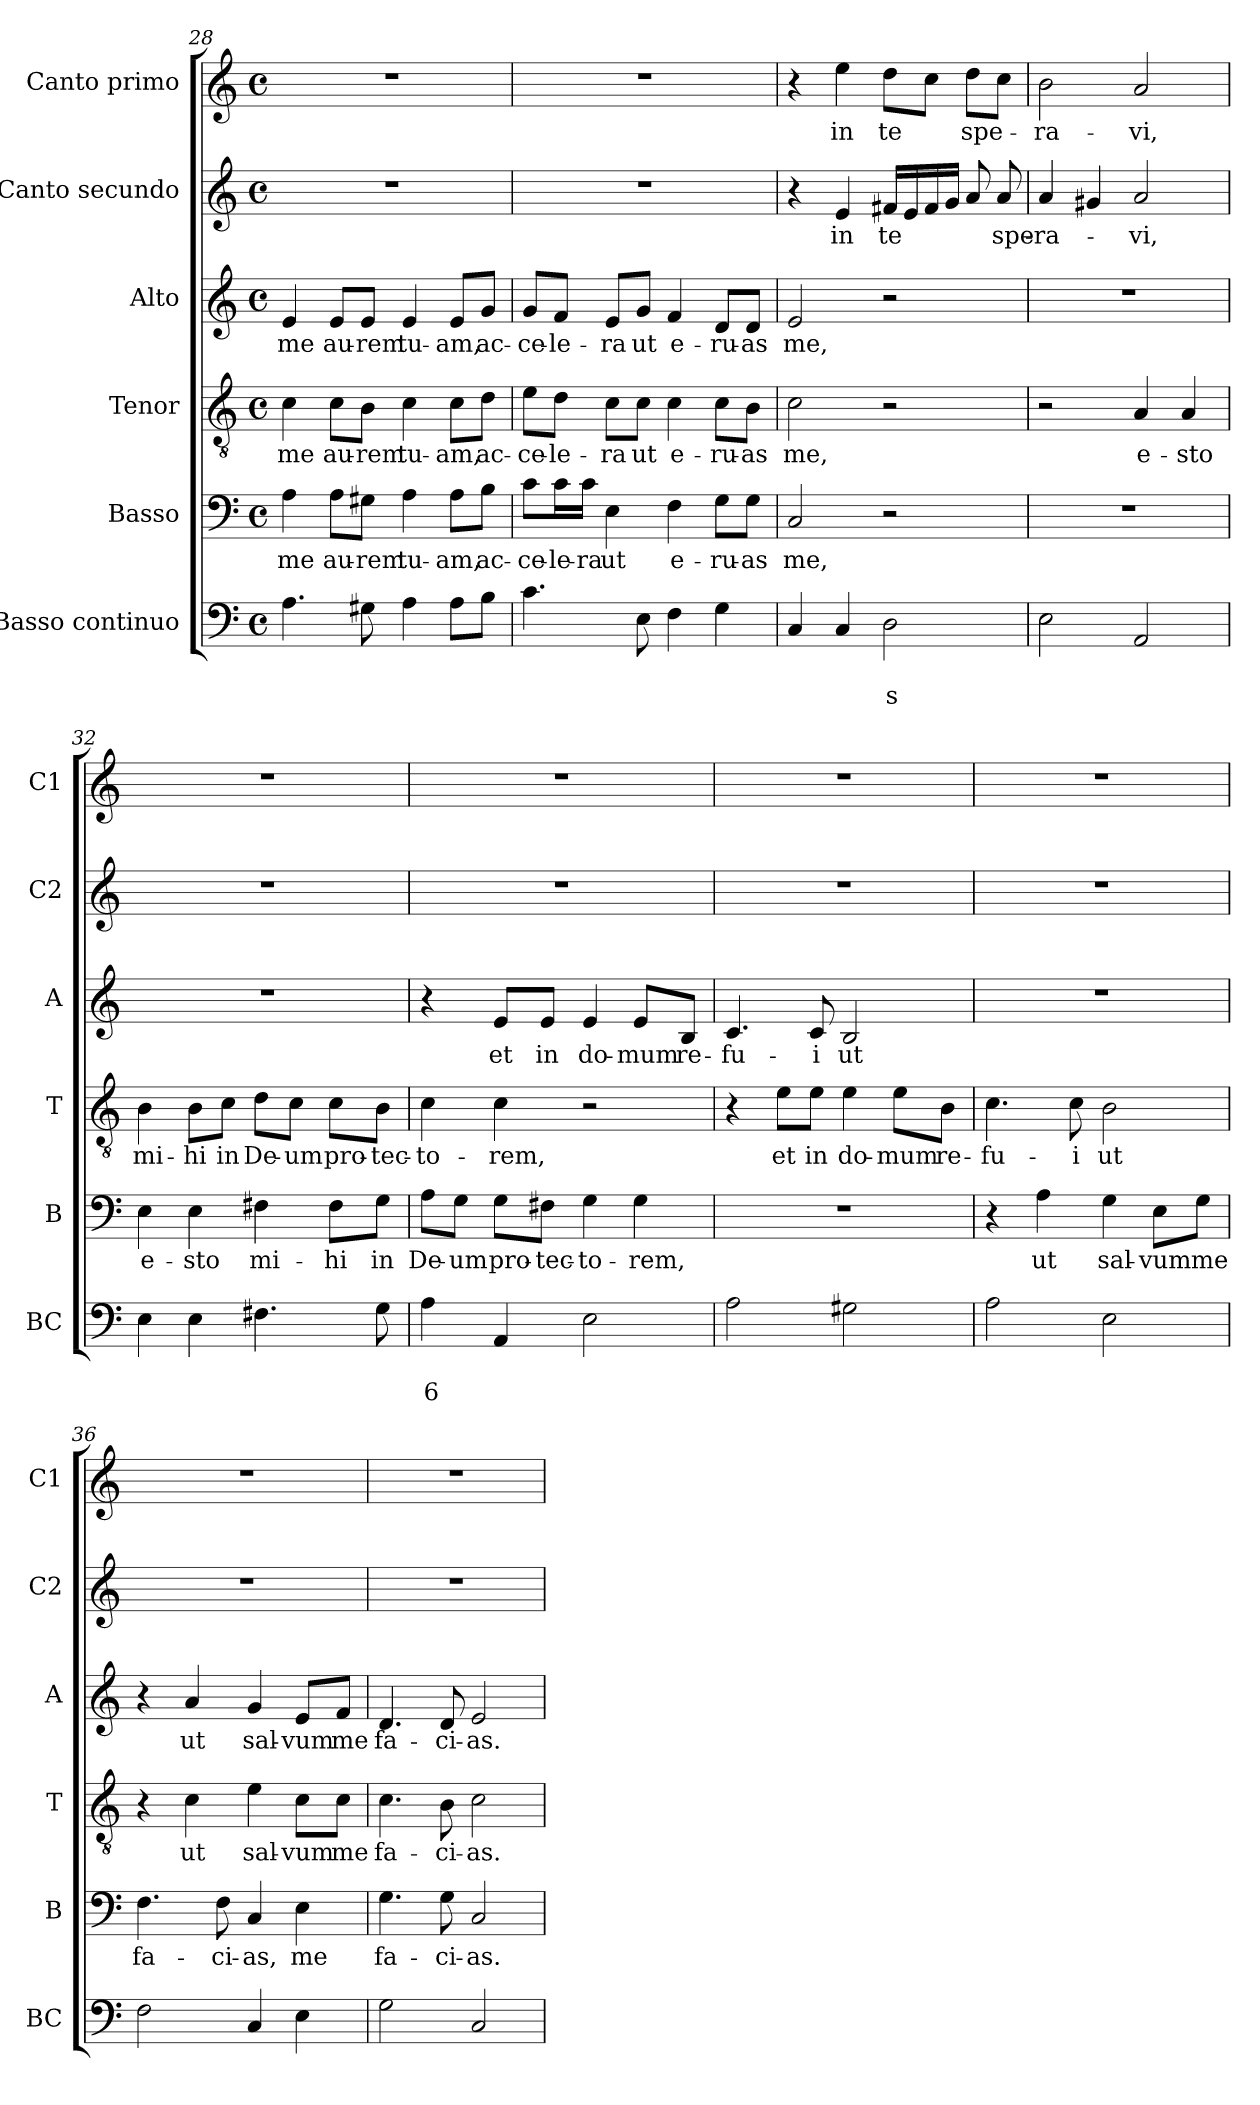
**kern	**text	**text	**kern	**text	**kern	**text	**kern	**text	**kern	**text	**kern	**text
*part6	*part6	*part6	*part5	*part5	*part4	*part4	*part3	*part3	*part2	*part2	*part1	*part1
*staff6	*staff6	*staff6	*staff5	*staff5	*staff4	*staff4	*staff3	*staff3	*staff2	*staff2	*staff1	*staff1
*I"Basso continuo	*	*	*I"Basso	*	*I"Tenor	*	*I"Alto	*	*I"Canto secundo	*	*I"Canto primo	*
*I'BC	*	*	*I'B	*	*I'T	*	*I'A	*	*I'C2	*	*I'C1	*
*clefF4	*	*	*clefF4	*	*clefGv2	*	*clefG2	*	*clefG2	*	*clefG2	*
*k[]	*	*	*k[]	*	*k[]	*	*k[]	*	*k[]	*	*k[]	*
*C:	*	*	*C:	*	*C:	*	*C:	*	*C:	*	*C:	*
*M4/4	*	*	*M4/4	*	*M4/4	*	*M4/4	*	*M4/4	*	*M4/4	*
*met(c)	*	*	*met(c)	*	*met(c)	*	*met(c)	*	*met(c)	*	*met(c)	*
=28	=28	=28	=28	=28	=28	=28	=28	=28	=28	=28	=28	=28
!	!	!	!	!LO:LY:b	!	!LO:LY:b	!	!LO:LY:b	!	!	!	!
4.A\	.	.	4A\	me	4c\	me	4e/	me	1r	.	1rdd	.
!	!	!	!	!LO:LY:b	!	!LO:LY:b	!	!LO:LY:b	!	!	!	!
.	.	.	8A\L	au-	8c\L	au-	8e/L	au-	.	.	.	.
!	!	!	!	!LO:LY:b	!	!LO:LY:b	!	!LO:LY:b	!	!	!	!
8G#X\	.	.	8G#X\J	-rem	8B\J	-rem	8e/J	-rem	.	.	.	.
!	!	!	!	!LO:LY:b	!	!LO:LY:b	!	!LO:LY:b	!	!	!	!
4A\	.	.	4A\	tu-	4c\	tu-	4e/	tu-	.	.	.	.
!	!	!	!	!LO:LY:b	!	!LO:LY:b	!	!LO:LY:b	!	!	!	!
8A\L	.	.	8A\L	-am,	8c\L	-am,	8e/L	-am,	.	.	.	.
!	!	!	!	!LO:LY:b	!	!LO:LY:b	!	!LO:LY:b	!	!	!	!
8B\J	.	.	8B\J	ac-	8d\J	ac-	8g/J	ac-	.	.	.	.
!!LO:LB:g=z
=29	=29	=29	=29	=29	=29	=29	=29	=29	=29	=29	=29	=29
!	!	!	!	!LO:LY:b	!	!LO:LY:b	!	!LO:LY:b	!	!	!	!
4.c\	.	.	8c\L	-ce-	8e\L	-ce-	8g/L	-ce-	1r	.	1r	.
!	!	!	!	!LO:LY:b	!	!LO:LY:b	!	!LO:LY:b	!	!	!	!
.	.	.	16c\L	-le-	8d\J	-le-	8f/J	-le-	.	.	.	.
!	!	!	!	!LO:LY:b	!	!	!	!	!	!	!	!
.	.	.	16c\JJ	-ra	.	.	.	.	.	.	.	.
!	!	!	!	!LO:LY:b	!	!LO:LY:b	!	!LO:LY:b	!	!	!	!
.	.	.	4E\	ut	8c\L	-ra	8e/L	-ra	.	.	.	.
!	!	!	!	!	!	!LO:LY:b	!	!LO:LY:b	!	!	!	!
8E\	.	.	.	.	8c\J	ut	8g/J	ut	.	.	.	.
!	!	!	!	!LO:LY:b	!	!LO:LY:b	!	!LO:LY:b	!	!	!	!
4F\	.	.	4F\	e-	4c\	e-	4f/	e-	.	.	.	.
!	!	!	!	!LO:LY:b	!	!LO:LY:b	!	!LO:LY:b	!	!	!	!
4G\	.	.	8G\L	-ru-	8c\L	-ru-	8d/L	-ru-	.	.	.	.
!	!	!	!	!LO:LY:b	!	!LO:LY:b	!	!LO:LY:b	!	!	!	!
.	.	.	8G\J	-as	8B\J	-as	8d/J	-as	.	.	.	.
=30	=30	=30	=30	=30	=30	=30	=30	=30	=30	=30	=30	=30
!	!	!	!	!LO:LY:b	!	!LO:LY:b	!	!LO:LY:b	!	!	!	!
4C/	.	.	2C/	me,	2c\	me,	2e/	me,	4r	.	4r	.
!	!	!	!	!	!	!	!	!	!	!LO:LY:b	!	!LO:LY:b
4C/	.	.	.	.	.	.	.	.	4e/	in	4ee\	in
!	!	!LO:LY:b	!	!	!	!	!	!	!	!LO:LY:b	!	!LO:LY:b
2D\	.	s	2r	.	2r	.	2r	.	16f#X/LL	te	8dd\L	te
.	.	.	.	.	.	.	.	.	16e/	.	.	.
.	.	.	.	.	.	.	.	.	16f#/	.	8cc\J	.
.	.	.	.	.	.	.	.	.	16g/JJ	.	.	.
!	!	!	!	!	!	!	!	!	!	!	!	!LO:LY:b
.	.	.	.	.	.	.	.	.	8a/	.	8dd\L	spe-
!	!	!	!	!	!	!	!	!	!	!LO:LY:b	!	!
.	.	.	.	.	.	.	.	.	8a/	spe-	8cc\J	.
=31	=31	=31	=31	=31	=31	=31	=31	=31	=31	=31	=31	=31
!	!	!	!	!	!	!	!	!	!	!LO:LY:b	!	!LO:LY:b
2E\	.	.	1rF	.	2r	.	1r	.	4a/	-ra-	2b\	-ra-
.	.	.	.	.	.	.	.	.	4g#X/	.	.	.
!	!	!	!	!	!	!LO:LY:b	!	!	!	!LO:LY:b	!	!LO:LY:b
2AA/	.	.	.	.	4A/	e-	.	.	2a/	-vi,	2a/	-vi,
!	!	!	!	!	!	!LO:LY:b	!	!	!	!	!	!
.	.	.	.	.	4A/	-sto	.	.	.	.	.	.
=32	=32	=32	=32	=32	=32	=32	=32	=32	=32	=32	=32	=32
!	!	!	!	!LO:LY:b	!	!LO:LY:b	!	!	!	!	!	!
4E\	.	.	4E\	e-	4B\	mi-	1r	.	1r	.	1r	.
!	!	!	!	!LO:LY:b	!	!LO:LY:b	!	!	!	!	!	!
4E\	.	.	4E\	-sto	8B\L	-hi	.	.	.	.	.	.
!	!	!	!	!	!	!LO:LY:b	!	!	!	!	!	!
.	.	.	.	.	8c\J	in	.	.	.	.	.	.
!	!	!	!	!LO:LY:b	!	!LO:LY:b	!	!	!	!	!	!
4.F#X\	.	.	4F#X\	mi-	8d\L	De-	.	.	.	.	.	.
!	!	!	!	!	!	!LO:LY:b	!	!	!	!	!	!
.	.	.	.	.	8c\J	-um	.	.	.	.	.	.
!	!	!	!	!LO:LY:b	!	!LO:LY:b	!	!	!	!	!	!
.	.	.	8F#\L	-hi	8c\L	pro-	.	.	.	.	.	.
!	!	!	!	!LO:LY:b	!	!LO:LY:b	!	!	!	!	!	!
8G\	.	.	8G\J	in	8B\J	-tec-	.	.	.	.	.	.
!!LO:LB:g=z
=33	=33	=33	=33	=33	=33	=33	=33	=33	=33	=33	=33	=33
!	!	!LO:LY:b	!	!LO:LY:b	!	!LO:LY:b	!	!	!	!	!	!
4A\	.	6	8A\L	De-	4c\	-to-	4r	.	1r	.	1r	.
!	!	!	!	!LO:LY:b	!	!	!	!	!	!	!	!
.	.	.	8G\J	-um	.	.	.	.	.	.	.	.
!	!	!	!	!LO:LY:b	!	!LO:LY:b	!	!LO:LY:b	!	!	!	!
4AA/	.	.	8G\L	pro-	4c\	-rem,	8e/L	et	.	.	.	.
!	!	!	!	!LO:LY:b	!	!	!	!LO:LY:b	!	!	!	!
.	.	.	8F#X\J	-tec-	.	.	8e/J	in	.	.	.	.
!	!	!	!	!LO:LY:b	!	!	!	!LO:LY:b	!	!	!	!
2E\	.	.	4G\	-to-	2r	.	4e/	do-	.	.	.	.
!	!	!	!	!LO:LY:b	!	!	!	!LO:LY:b	!	!	!	!
.	.	.	4G\	-rem,	.	.	8e/L	-mum	.	.	.	.
!	!	!	!	!	!	!	!	!LO:LY:b	!	!	!	!
.	.	.	.	.	.	.	8B/J	re-	.	.	.	.
=34	=34	=34	=34	=34	=34	=34	=34	=34	=34	=34	=34	=34
!	!	!	!	!	!	!	!	!LO:LY:b	!	!	!	!
2A\	.	.	1rF	.	4r	.	4.c/	-fu-	1r	.	1r	.
!	!	!	!	!	!	!LO:LY:b	!	!	!	!	!	!
.	.	.	.	.	8e\L	et	.	.	.	.	.	.
!	!	!	!	!	!	!LO:LY:b	!	!LO:LY:b	!	!	!	!
.	.	.	.	.	8e\J	in	8c/	-i	.	.	.	.
!	!	!	!	!	!	!LO:LY:b	!	!LO:LY:b	!	!	!	!
2G#X\	.	.	.	.	4e\	do-	2B/	ut	.	.	.	.
!	!	!	!	!	!	!LO:LY:b	!	!	!	!	!	!
.	.	.	.	.	8e\L	-mum	.	.	.	.	.	.
!	!	!	!	!	!	!LO:LY:b	!	!	!	!	!	!
.	.	.	.	.	8B\J	re-	.	.	.	.	.	.
=35	=35	=35	=35	=35	=35	=35	=35	=35	=35	=35	=35	=35
!	!	!	!	!	!	!LO:LY:b	!	!	!	!	!	!
2A\	.	.	4r	.	4.c\	-fu-	1r	.	1r	.	1r	.
!	!	!	!	!LO:LY:b	!	!	!	!	!	!	!	!
.	.	.	4A\	ut	.	.	.	.	.	.	.	.
!	!	!	!	!	!	!LO:LY:b	!	!	!	!	!	!
.	.	.	.	.	8c\	-i	.	.	.	.	.	.
!	!	!	!	!LO:LY:b	!	!LO:LY:b	!	!	!	!	!	!
2E\	.	.	4G\	sal-	2B\	ut	.	.	.	.	.	.
!	!	!	!	!LO:LY:b	!	!	!	!	!	!	!	!
.	.	.	8E\L	-vum	.	.	.	.	.	.	.	.
!	!	!	!	!LO:LY:b	!	!	!	!	!	!	!	!
.	.	.	8G\J	me	.	.	.	.	.	.	.	.
=36	=36	=36	=36	=36	=36	=36	=36	=36	=36	=36	=36	=36
!	!	!	!	!LO:LY:b	!	!	!	!	!	!	!	!
2F\	.	.	4.F\	fa-	4r	.	4r	.	1r	.	1r	.
!	!	!	!	!	!	!LO:LY:b	!	!LO:LY:b	!	!	!	!
.	.	.	.	.	4c\	ut	4a/	ut	.	.	.	.
!	!	!	!	!LO:LY:b	!	!	!	!	!	!	!	!
.	.	.	8F\	-ci-	.	.	.	.	.	.	.	.
!	!	!	!	!LO:LY:b	!	!LO:LY:b	!	!LO:LY:b	!	!	!	!
4C/	.	.	4C/	-as,	4e\	sal-	4g/	sal-	.	.	.	.
!	!	!	!	!LO:LY:b	!	!LO:LY:b	!	!LO:LY:b	!	!	!	!
4E\	.	.	4E\	me	8c\L	-vum	8e/L	-vum	.	.	.	.
!	!	!	!	!	!	!LO:LY:b	!	!LO:LY:b	!	!	!	!
.	.	.	.	.	8c\J	me	8f/J	me	.	.	.	.
=37	=37	=37	=37	=37	=37	=37	=37	=37	=37	=37	=37	=37
!	!	!	!	!LO:LY:b	!	!LO:LY:b	!	!LO:LY:b	!	!	!	!
2G\	.	.	4.G\	fa-	4.c\	fa-	4.d/	fa-	1r	.	1r	.
!	!	!	!	!LO:LY:b	!	!LO:LY:b	!	!LO:LY:b	!	!	!	!
.	.	.	8G\	-ci-	8B\	-ci-	8d/	-ci-	.	.	.	.
!	!	!	!	!LO:LY:b	!	!LO:LY:b	!	!LO:LY:b	!	!	!	!
2C/	.	.	2C/	-as.	2c\	-as.	2e/	-as.	.	.	.	.
=	=	=	=	=	=	=	=	=	=	=	=	=
*-	*-	*-	*-	*-	*-	*-	*-	*-	*-	*-	*-	*-
